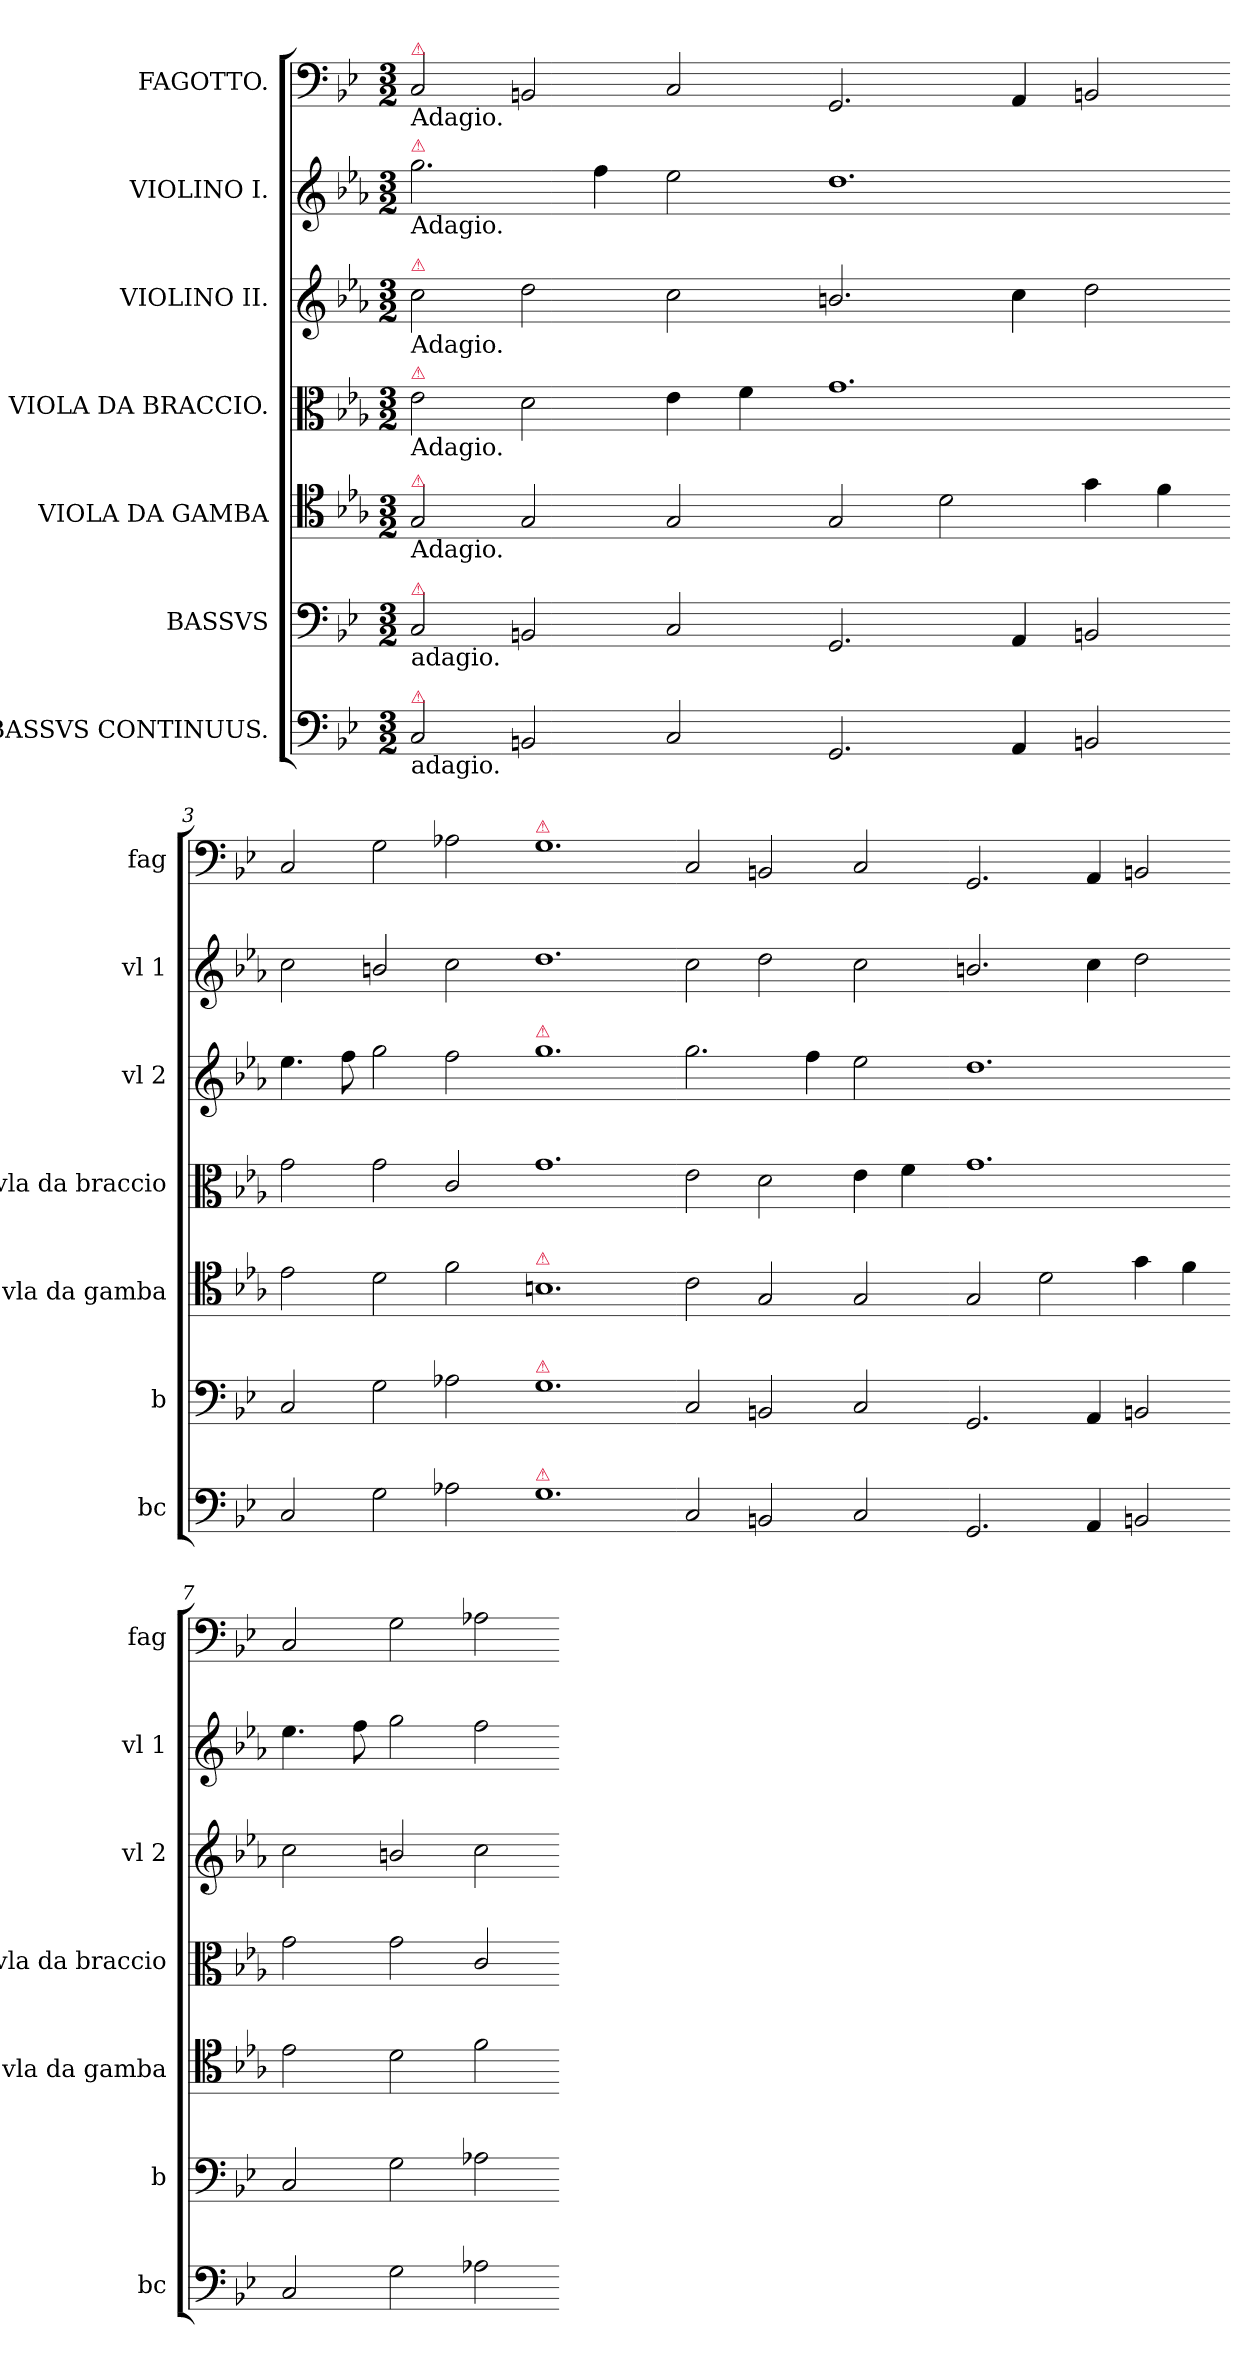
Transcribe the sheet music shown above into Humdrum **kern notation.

**kern	**kern	**kern	**kern	**kern	**kern	**kern
*part7	*part6	*part5	*part4	*part3	*part2	*part1
*staff7	*staff6	*staff5	*staff4	*staff3	*staff2	*staff1
*I"BASSVS CONTINUUS.	*I"BASSVS	*I"VIOLA DA GAMBA	*I"VIOLA DA BRACCIO.	*I"VIOLINO II.	*I"VIOLINO I.	*I"FAGOTTO.
*I'bc	*I'b	*I'vla da gamba	*I'vla da braccio	*I'vl 2	*I'vl 1	*I'fag
*clefF4	*clefF4	*clefC4	*clefC3	*clefG2	*clefG2	*clefF4
*k[b-e-]	*k[b-e-]	*k[b-e-a-]	*k[b-e-a-]	*k[b-e-a-]	*k[b-e-a-]	*k[b-e-]
*M3/2	*M3/2	*M3/2	*M3/2	*M3/2	*M3/2	*M3/2
=1	=1	=1	=1	=1	=1	=1
!	!	!	!	!	!	!LO:TX:a:color=crimson:t=⚠
!	!	!	!	!	!	!LO:TX:b:t=Adagio.
!	!	!	!	!	!LO:TX:a:color=crimson:t=⚠	!
!	!	!	!	!	!LO:TX:b:t=Adagio.	!
!	!	!	!	!LO:TX:a:color=crimson:t=⚠	!	!
!	!	!	!	!LO:TX:b:t=Adagio.	!	!
!	!	!	!LO:TX:a:color=crimson:t=⚠	!	!	!
!	!	!	!LO:TX:b:t=Adagio.	!	!	!
!	!	!LO:TX:a:color=crimson:t=⚠	!	!	!	!
!	!	!LO:TX:b:t=Adagio.	!	!	!	!
!	!LO:TX:a:color=crimson:t=⚠	!	!	!	!	!
!	!LO:TX:b:t=adagio.	!	!	!	!	!
!LO:TX:a:color=crimson:t=⚠	!	!	!	!	!	!
!LO:TX:b:t=adagio.	!	!	!	!	!	!
2C/	2C/	2G/	2e-\	2cc\	2.gg\	2C/
2BBn/	2BBn/	2G/	2d\	2dd\	.	2BBn/
.	.	.	.	.	4ff\	.
2C/	2C/	2G/	4e-\	2cc\	2ee-\	2C/
.	.	.	4f\	.	.	.
=2-	=2-	=2-	=2-	=2-	=2-	=2-
2.GG/	2.GG/	2G/	1.g	2.bn/	1.dd	2.GG/
.	.	2d\	.	.	.	.
4AA/	4AA/	.	.	4cc\	.	4AA/
2BBn/	2BBn/	4g\	.	2dd\	.	2BBn/
.	.	4f\	.	.	.	.
=3-	=3-	=3-	=3-	=3-	=3-	=3-
2C/	2C/	2e-\	2g\	4.ee-\	2cc\	2C/
.	.	.	.	8ff\	.	.
2G\	2G\	2d\	2g\	2gg\	2bn/	2G\
2A-X\	2A-X\	2f\	2c/	2ff\	2cc\	2A-X\
=4-	=4-	=4-	=4-	=4-	=4-	=4-
!	!	!	!	!	!	!LO:TX:a:color=crimson:t=⚠
!	!	!	!	!LO:TX:a:color=crimson:t=⚠	!	!
!	!	!LO:TX:a:color=crimson:t=⚠	!	!	!	!
!	!LO:TX:a:color=crimson:t=⚠	!	!	!	!	!
!LO:TX:a:color=crimson:t=⚠	!	!	!	!	!	!
1.G	1.G	1.Bn	1.g	1.gg	1.dd	1.G
=5-	=5-	=5-	=5-	=5-	=5-	=5-
2C/	2C/	2c\	2e-\	2.gg\	2cc\	2C/
2BBn/	2BBn/	2G/	2d\	.	2dd\	2BBn/
.	.	.	.	4ff\	.	.
2C/	2C/	2G/	4e-\	2ee-\	2cc\	2C/
.	.	.	4f\	.	.	.
=6-	=6-	=6-	=6-	=6-	=6-	=6-
2.GG/	2.GG/	2G/	1.g	1.dd	2.bn/	2.GG/
.	.	2d\	.	.	.	.
4AA/	4AA/	.	.	.	4cc\	4AA/
2BBn/	2BBn/	4g\	.	.	2dd\	2BBn/
.	.	4f\	.	.	.	.
=7-	=7-	=7-	=7-	=7-	=7-	=7-
2C/	2C/	2e-\	2g\	2cc\	4.ee-\	2C/
.	.	.	.	.	8ff\	.
2G\	2G\	2d\	2g\	2bn/	2gg\	2G\
2A-X\	2A-X\	2f\	2c/	2cc\	2ff\	2A-X\
=-	=-	=-	=-	=-	=-	=-
*-	*-	*-	*-	*-	*-	*-
